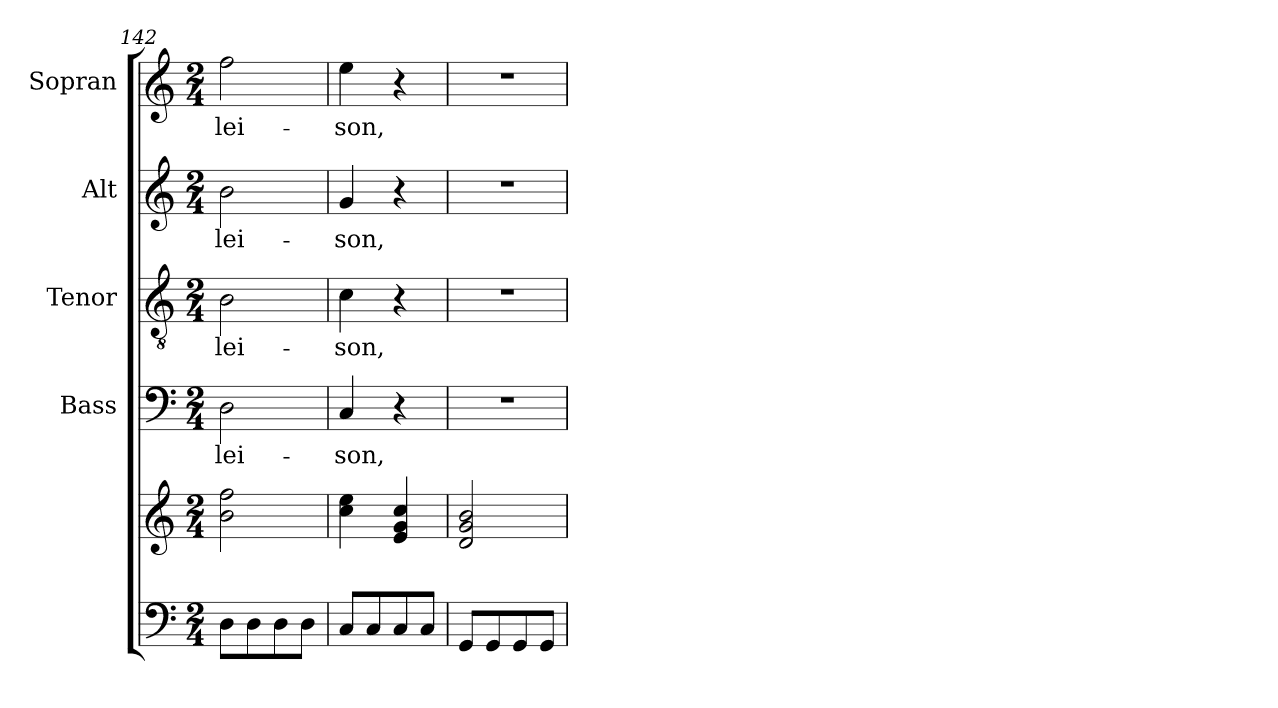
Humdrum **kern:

**kern	**kern	**kern	**text	**kern	**text	**kern	**text	**kern	**text
*part5	*part5	*part4	*part4	*part3	*part3	*part2	*part2	*part1	*part1
*staff6	*staff5	*staff4	*staff4	*staff3	*staff3	*staff2	*staff2	*staff1	*staff1
*	*	*I"Bass	*	*I"Tenor	*	*I"Alt	*	*I"Sopran	*
*	*	*I'B.	*	*I'T.	*	*I'A.	*	*I'S.	*
*clefF4	*clefG2	*clefF4	*	*clefGv2	*	*clefG2	*	*clefG2	*
*k[]	*k[]	*k[]	*	*k[]	*	*k[]	*	*k[]	*
*C:	*C:	*C:	*	*C:	*	*C:	*	*C:	*
*M2/4	*M2/4	*M2/4	*	*M2/4	*	*M2/4	*	*M2/4	*
=142	=142	=142	=142	=142	=142	=142	=142	=142	=142
!	!	!	!LO:LY:b	!	!LO:LY:b	!	!LO:LY:b	!	!LO:LY:b
8D\L	2b\ 2ff\	2D\	-lei-	2B\	-lei-	2b\	-lei-	2ff\	-lei-
8D\	.	.	.	.	.	.	.	.	.
8D\	.	.	.	.	.	.	.	.	.
8D\J	.	.	.	.	.	.	.	.	.
=143	=143	=143	=143	=143	=143	=143	=143	=143	=143
!	!	!	!LO:LY:b	!	!LO:LY:b	!	!LO:LY:b	!	!LO:LY:b
8C/L	4cc\ 4ee\	4C/	-son,	4c\	-son,	4g/	-son,	4ee\	-son,
8C/	.	.	.	.	.	.	.	.	.
8C/	4e/ 4g/ 4cc/	4r	.	4r	.	4r	.	4r	.
8C/J	.	.	.	.	.	.	.	.	.
=144	=144	=144	=144	=144	=144	=144	=144	=144	=144
8GG/L	2d/ 2g/ 2b/	2r	.	2r	.	2r	.	2r	.
8GG/	.	.	.	.	.	.	.	.	.
8GG/	.	.	.	.	.	.	.	.	.
8GG/J	.	.	.	.	.	.	.	.	.
=	=	=	=	=	=	=	=	=	=
*-	*-	*-	*-	*-	*-	*-	*-	*-	*-
